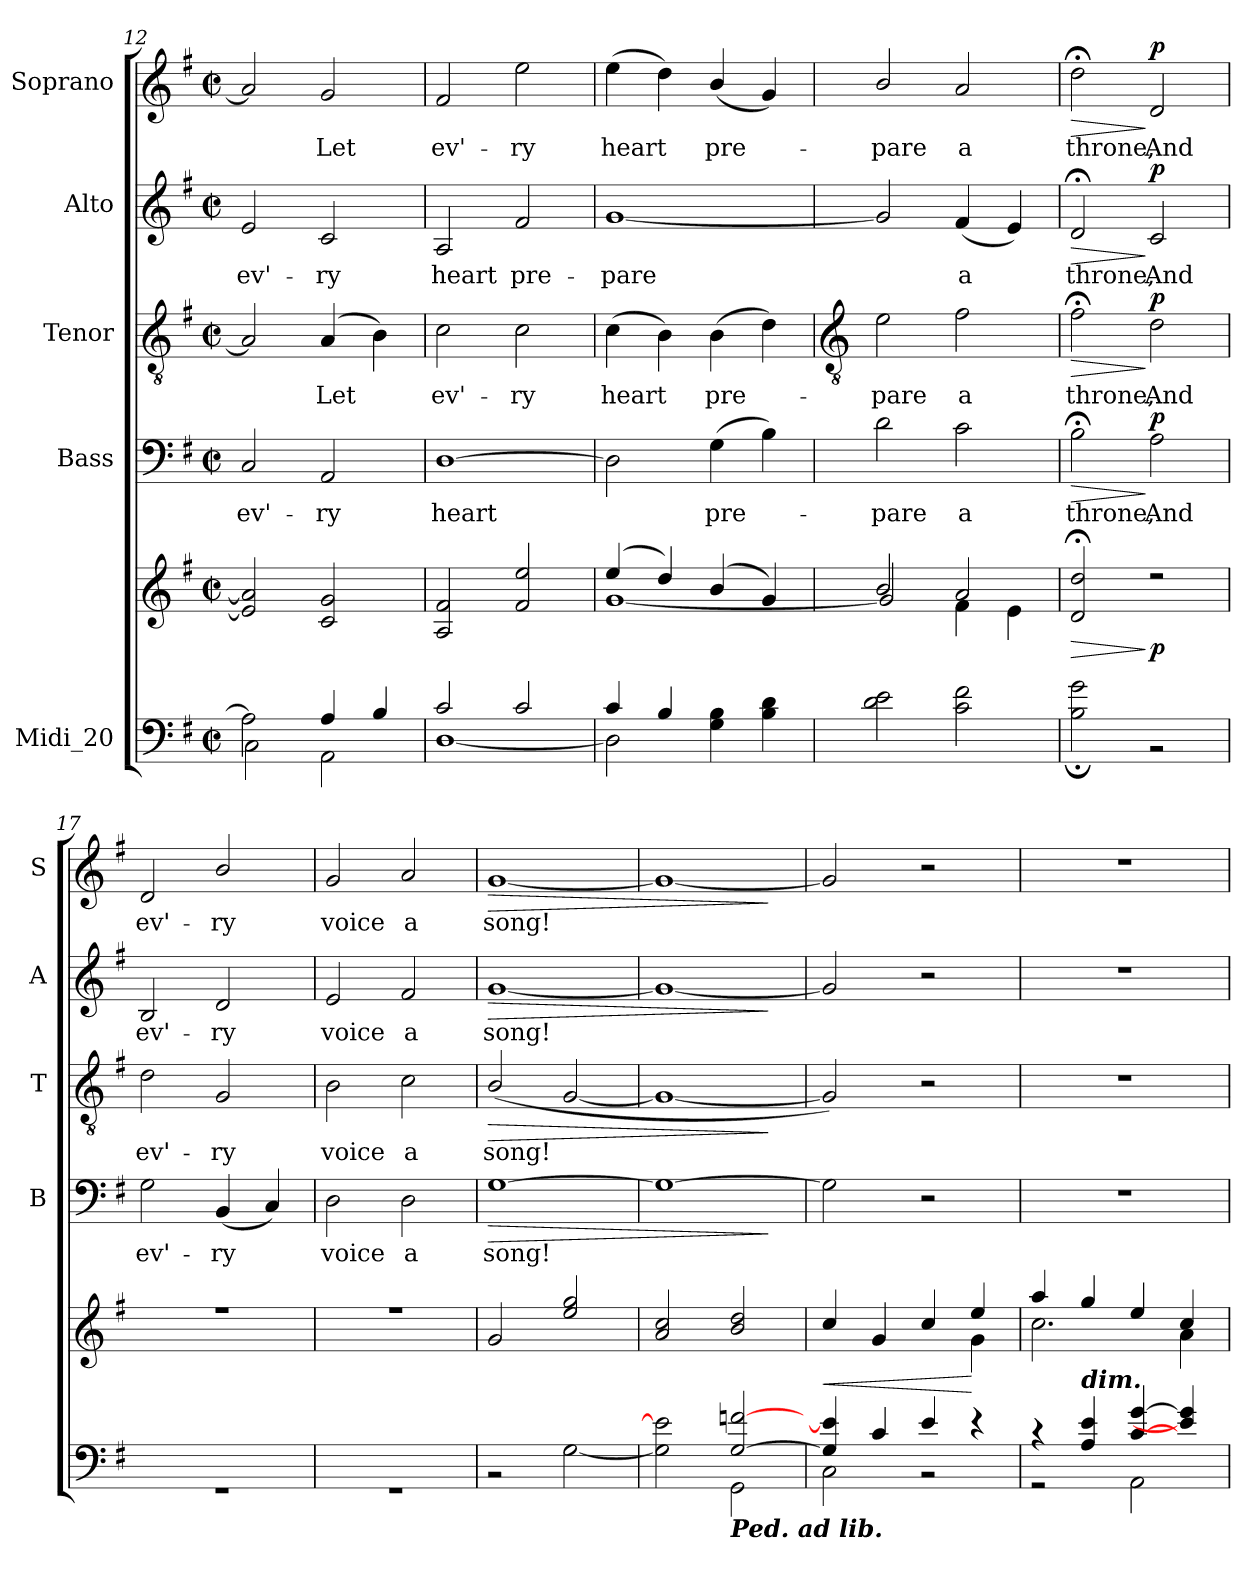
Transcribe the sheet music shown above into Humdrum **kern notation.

**kern	**kern	**dynam	**kern	**text	**dynam	**kern	**text	**dynam	**kern	**text	**dynam	**kern	**text	**dynam
*part5	*part5	*part5	*part4	*part4	*part4	*part3	*part3	*part3	*part2	*part2	*part2	*part1	*part1	*part1
*staff6	*staff5	*staff5/6	*staff4	*staff4	*staff4	*staff3	*staff3	*staff3	*staff2	*staff2	*staff2	*staff1	*staff1	*staff1
*I"Midi_20	*	*	*I"Bass	*	*	*I"Tenor	*	*	*I"Alto	*	*	*I"Soprano	*	*
*	*	*	*I'B	*	*	*I'T	*	*	*I'A	*	*	*I'S	*	*
*clefF4	*clefG2	*	*clefF4	*	*	*clefGv2	*	*	*clefG2	*	*	*clefG2	*	*
*k[f#]	*k[f#]	*	*k[f#]	*	*	*k[f#]	*	*	*k[f#]	*	*	*k[f#]	*	*
*G:	*G:	*	*G:	*	*	*G:	*	*	*G:	*	*	*G:	*	*
*M2/2	*M2/2	*	*M2/2	*	*	*M2/2	*	*	*M2/2	*	*	*M2/2	*	*
*met(c|)	*met(c|)	*	*met(c|)	*	*	*met(c|)	*	*	*met(c|)	*	*	*met(c|)	*	*
=12	=12	=12	=12	=12	=12	=12	=12	=12	=12	=12	=12	=12	=12	=12
*^	*^	*	*	*	*	*	*	*	*	*	*	*	*	*
!	!	!	!	!	!	!LO:LY:b	!	!	!	!	!	!LO:LY:b	!	!	!	!
2A\]	2C\	2e/] 2a/]	1ryy	.	2C	ev'-	.	2A]	.	.	2e	ev'-	.	2a]	.	.
!	!	!	!	!	!	!LO:LY:b	!	!	!LO:LY:b	!	!	!LO:LY:b	!	!	!LO:LY:b	!
4A/	2AA\	2c/ 2g/	.	.	2AA	-ry	.	(<4A	Let	.	2c	-ry	.	2g	Let	.
4B/	.	.	.	.	.	.	.	4B)	.	.	.	.	.	.	.	.
=13	=13	=13	=13	=13	=13	=13	=13	=13	=13	=13	=13	=13	=13	=13	=13	=13
!	!	!	!	!	!	!LO:LY:b	!	!	!LO:LY:b	!	!	!LO:LY:b	!	!	!LO:LY:b	!
2c/	[1D\	2A/ 2f#/	1ryy	.	[1D	heart	.	2c	ev'-	.	2A	heart	.	2f#	ev'-	.
!	!	!	!	!	!	!	!	!	!LO:LY:b	!	!	!LO:LY:b	!	!	!LO:LY:b	!
2c/	.	2f#/ 2ee/	.	.	.	.	.	2c	-ry	.	2f#	pre-	.	2ee	-ry	.
=14	=14	=14	=14	=14	=14	=14	=14	=14	=14	=14	=14	=14	=14	=14	=14	=14
!	!	!	!	!	!	!	!	!	!LO:LY:b	!	!	!LO:LY:b	!	!	!LO:LY:b	!
4c/	2D\]	(>4ee/	[1g\	.	2D]	.	.	(>4c	heart	.	[1g	-pare	.	(>4ee	heart	.
4B/	.	4dd/)	.	.	.	.	.	4B)	.	.	.	.	.	4dd)	.	.
!	!	!	!	!	!	!LO:LY:b	!	!	!LO:LY:b	!	!	!	!	!	!LO:LY:b	!
2ryy	4G\ 4B\	(>4b/	.	.	(>4G	pre-	.	(>4B	pre-	.	.	.	.	(<4b/	pre-	.
.	4B\ 4d\	4g/)	.	.	4B)	.	.	4d)	.	.	.	.	.	4g)	.	.
!!LO:LB:g=z
=15	=15	=15	=15	=15	=15	=15	=15	=15	=15	=15	=15	=15	=15	=15	=15	=15
*	*	*	*	*	*	*	*	*clefGv2	*	*	*	*	*	*	*	*
!	!	!	!	!	!	!LO:LY:b	!	!	!LO:LY:b	!	!	!	!	!	!LO:LY:b	!
1ryy	2d\ 2e\	2b/	2g/]	.	2d	pare	.	2e	pare	.	2g]	.	.	2b/	pare	.
!	!	!	!	!	!	!LO:LY:b	!	!	!LO:LY:b	!	!	!LO:LY:b	!	!	!LO:LY:b	!
.	2c\ 2f#\	2a/	4f#\	.	2c	a	.	2f#	a	.	(<4f#	a	.	2a	a	.
.	.	.	4e\	.	.	.	.	.	.	.	4e)	.	.	.	.	.
=16	=16	=16	=16	=16	=16	=16	=16	=16	=16	=16	=16	=16	=16	=16	=16	=16
!	!	!	!	!LO:HP:b	!	!LO:LY:b	!LO:HP:b	!	!LO:LY:b	!LO:HP:b	!	!LO:LY:b	!LO:HP:b	!	!LO:LY:b	!LO:HP:b
1ryy	2B\; 2g\;	2d/;< 2dd/;<	1ryy	>	2B;<	throne,	>	2f#;<	throne,	>	2d;<	throne,	>	2dd;<	throne,	>
!	!	!	!	!LO:DY:n=1:b	!	!LO:LY:b	!LO:DY:n=1:b	!	!LO:LY:b	!LO:DY:n=1:b	!	!LO:LY:b	!LO:DY:n=1:b	!	!LO:LY:b	!LO:DY:n=1:b
.	2r	2r	.	] p	2A	And	] p	2d	And	] p	2c	And	] p	2d	And	] p
=17	=17	=17	=17	=17	=17	=17	=17	=17	=17	=17	=17	=17	=17	=17	=17	=17
!	!	!	!	!	!	!LO:LY:b	!	!	!LO:LY:b	!	!	!LO:LY:b	!	!	!LO:LY:b	!
1ryy	1r	1r	1ryy	.	2G	ev'-	.	2d	ev'-	.	2B	ev'-	.	2d	ev'-	.
!	!	!	!	!	!	!LO:LY:b	!	!	!LO:LY:b	!	!	!LO:LY:b	!	!	!LO:LY:b	!
.	.	.	.	.	(<4BB	-ry	.	2G	-ry	.	2d	-ry	.	2b/	-ry	.
.	.	.	.	.	4C)	.	.	.	.	.	.	.	.	.	.	.
=18	=18	=18	=18	=18	=18	=18	=18	=18	=18	=18	=18	=18	=18	=18	=18	=18
!	!	!	!	!	!	!LO:LY:b	!	!	!LO:LY:b	!	!	!LO:LY:b	!	!	!LO:LY:b	!
1ryy	1r	1r	1ryy	.	2D	voice	.	2B	voice	.	2e	voice	.	2g	voice	.
!	!	!	!	!	!	!LO:LY:b	!	!	!LO:LY:b	!	!	!LO:LY:b	!	!	!LO:LY:b	!
.	.	.	.	.	2D	a	.	2c	a	.	2f#	a	.	2a	a	.
=19	=19	=19	=19	=19	=19	=19	=19	=19	=19	=19	=19	=19	=19	=19	=19	=19
!	!	!	!	!	!	!LO:LY:b	!LO:HP:b	!	!LO:LY:b	!LO:HP:b	!	!LO:LY:b	!LO:HP:b	!	!LO:LY:b	!LO:HP:b
1ryy	2r	2g/	1ryy	.	[1G	song!	>	(<2B/	song!	>	[1g	song!	>	[1g	song!	>
.	[2G\	2ee/ 2gg/	.	.	.	.	.	[2G	.	.	.	.	.	.	.	.
=20	=20	=20	=20	=20	=20	=20	=20	=20	=20	=20	=20	=20	=20	=20	=20	=20
2ryy	2G\] 2e\]	2a/ 2cc/	1ryy	.	1G_	.	.	1G_	.	.	1g_	.	.	1g_	.	.
!LO:TX:b:Bi:t=Ped. ad lib.	!	!	!	!	!	!	!	!	!	!	!	!	!	!	!	!
[2G/ [2fn/	2GG\	2b/ 2dd/	.	.	.	.	.	.	.	.	.	.	.	.	.	.
*v	*v	*	*	*	*	*	*	*	*	*	*	*	*	*	*	*
*	*v	*v	*	*	*	*	*	*	*	*	*	*	*	*	*
.	.	.	.	.	]	.	.	]	.	.	]	.	.	]
=21	=21	=21	=21	=21	=21	=21	=21	=21	=21	=21	=21	=21	=21	=21
*^	*	*	*	*	*	*	*	*	*	*	*	*	*	*
!	!	!	!LO:HP:b	!	!	!	!	!	!	!	!	!	!	!	!
*	*	*^	*	*	*	*	*	*	*	*	*	*	*	*	*
4G/] 4e/]	2C\	4cc/	2.ryy	<	2G]	.	.	2G])	.	.	2g]	.	.	2g]	.	.
4c/	.	4g/	.	.	.	.	.	.	.	.	.	.	.	.	.	.
4e/	2r	4cc/	.	.	2r	.	.	2r	.	.	2r	.	.	2r	.	.
4r	.	4ee/	4g\	[	.	.	.	.	.	.	.	.	.	.	.	.
=22	=22	=22	=22	=22	=22	=22	=22	=22	=22	=22	=22	=22	=22	=22	=22	=22
4r	2r	4aa/	2.cc\	.	1r	.	.	1r	.	.	1r	.	.	1r	.	.
!LO:TX:a:Bi:t=dim.	!	!	!	!	!	!	!	!	!	!	!	!	!	!	!	!
4A/ 4e/	.	4gg/	.	.	.	.	.	.	.	.	.	.	.	.	.	.
[4c/ [4g/	2AA\	4ee/	.	.	.	.	.	.	.	.	.	.	.	.	.	.
4e/] 4g/]	.	4cc/	4a\	.	.	.	.	.	.	.	.	.	.	.	.	.
*v	*v	*	*	*	*	*	*	*	*	*	*	*	*	*	*	*
*	*v	*v	*	*	*	*	*	*	*	*	*	*	*	*	*
=	=	=	=	=	=	=	=	=	=	=	=	=	=	=
*-	*-	*-	*-	*-	*-	*-	*-	*-	*-	*-	*-	*-	*-	*-
